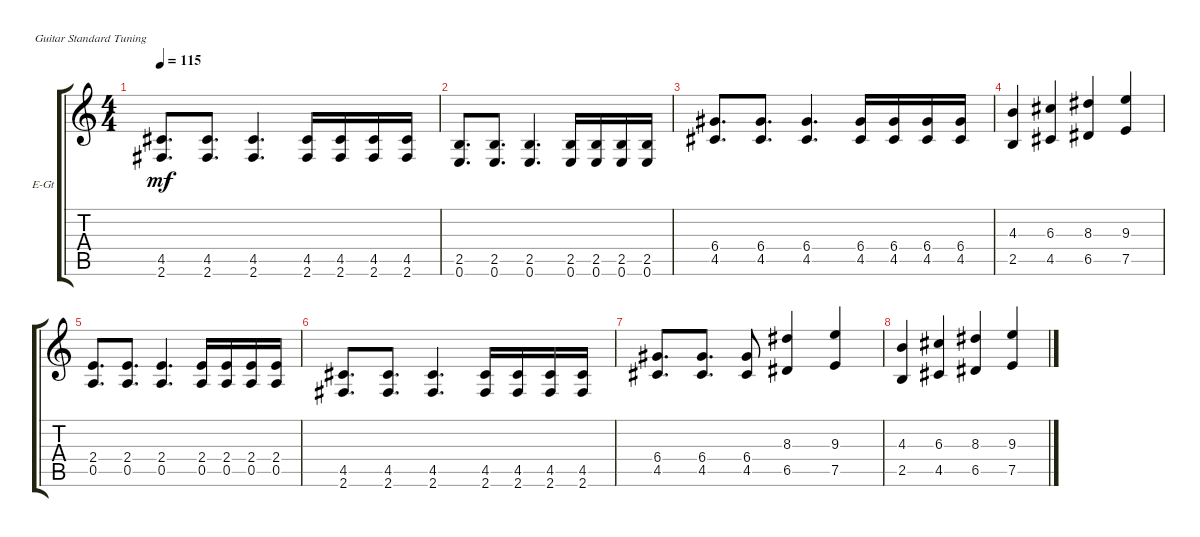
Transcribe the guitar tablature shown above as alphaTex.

\defaultSystemsLayout 4
\bracketExtendMode groupsimilarinstruments
\firstSystemTrackNameOrientation horizontal
\otherSystemsTrackNameOrientation horizontal
\track ("Electric Guitar" "E-Gt") {instrument distortionguitar}
\staff {score tabs}
\tuning (E4 B3 G3 D3 A2 E2)
\ts (4 4)
\tempo 115
\clef g2
\ks c
(2.6 4.5).8{d dy mf} (2.6 4.5).8{d} (2.6 4.5).4{d} (2.6 4.5).16 (2.6 4.5).16 (2.6 4.5).16 (2.6 4.5).16 |
(0.6 2.5).8{d} (0.6 2.5).8{d} (0.6 2.5).4{d} (0.6 2.5).16 (0.6 2.5).16 (0.6 2.5).16 (0.6 2.5).16 |
(4.5 6.4).8{d} (4.5 6.4).8{d} (4.5 6.4).4{d} (4.5 6.4).16 (4.5 6.4).16 (4.5 6.4).16 (4.5 6.4).16 |
(2.5 4.3).4 (4.5 6.3).4 (6.5 8.3).4 (7.5 9.3).4 |
(0.5 2.4).8{d} (0.5 2.4).8{d} (0.5 2.4).4{d} (0.5 2.4).16 (0.5 2.4).16 (0.5 2.4).16 (0.5 2.4).16 |
(2.6 4.5).8{d} (2.6 4.5).8{d} (2.6 4.5).4{d} (2.6 4.5).16 (2.6 4.5).16 (2.6 4.5).16 (2.6 4.5).16 |
(4.5 6.4).8{d} (4.5 6.4).8{d} (4.5 6.4).8 (6.5 8.3).4 (7.5 9.3).4 |
(2.5 4.3).4 (4.5 6.3).4 (6.5 8.3).4 (7.5 9.3).4
